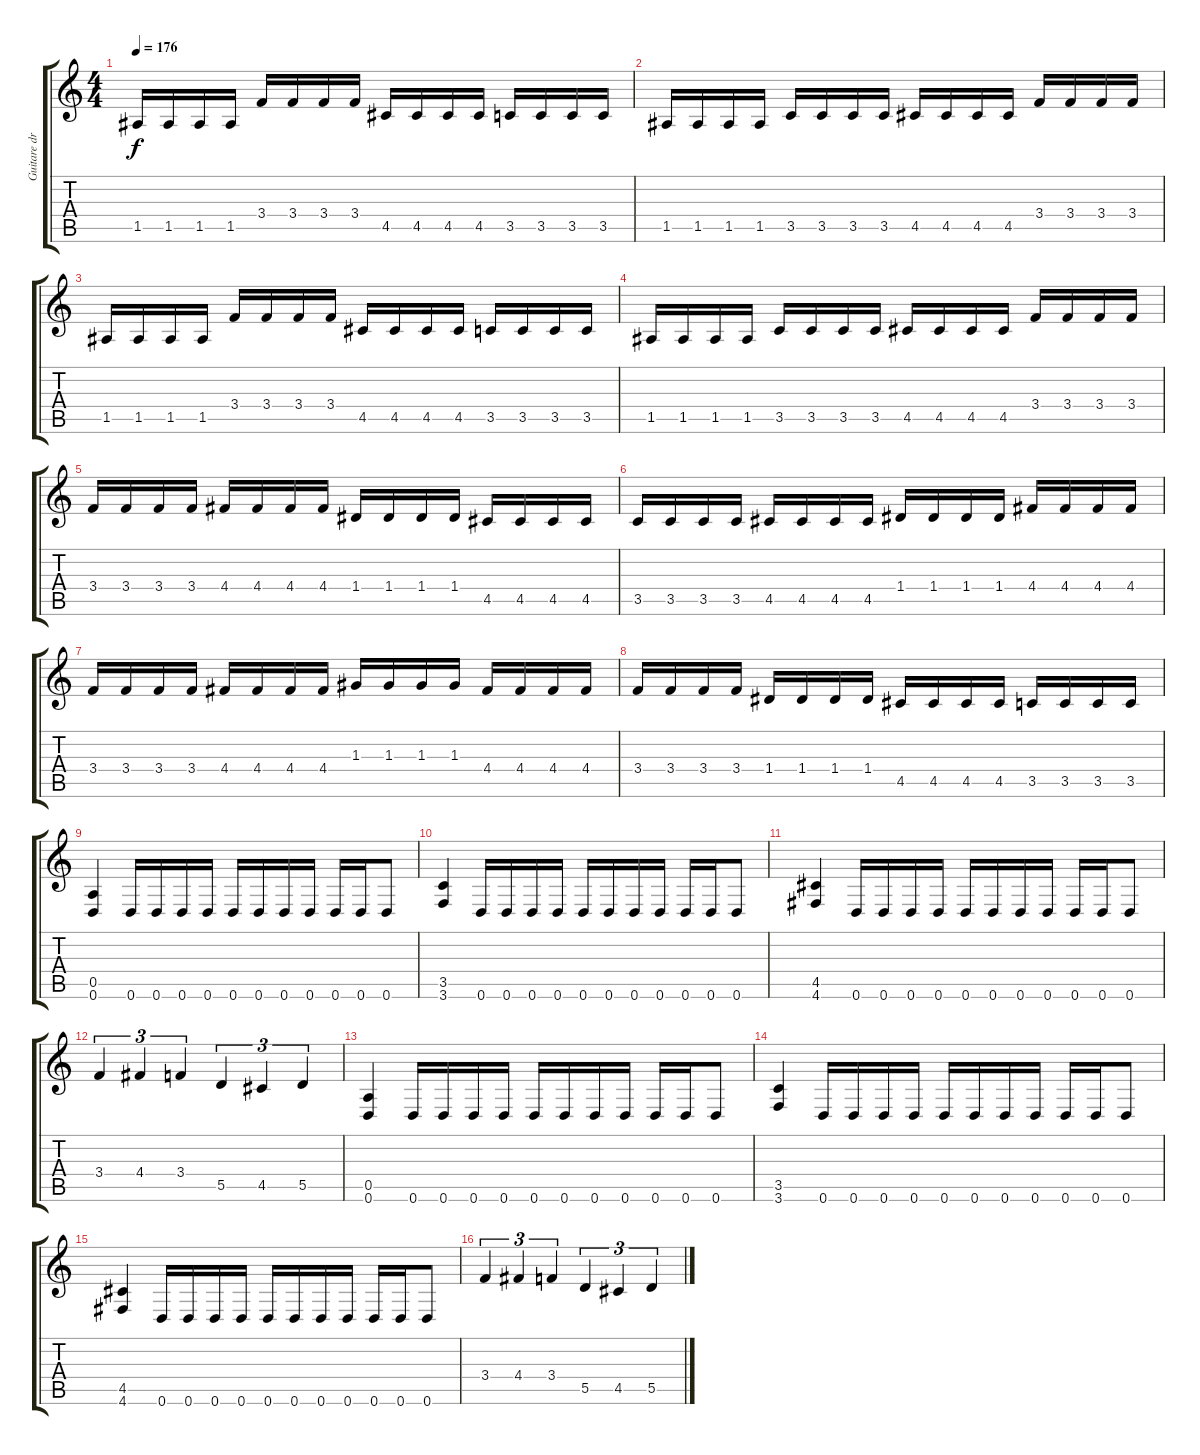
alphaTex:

\track ("Guitare droite" "Guitare dr") {instrument distortionguitar}
\staff {score tabs}
\tuning (E4 B3 G3 D3 A2 D2) {hide}
\ts (4 4)
\tempo 176
\clef g2
\ks c
1.5.16{dy f} 1.5.16 1.5.16 1.5.16 3.4.16 3.4.16 3.4.16 3.4.16 4.5.16 4.5.16 4.5.16 4.5.16 3.5.16 3.5.16 3.5.16 3.5.16 |
1.5.16 1.5.16 1.5.16 1.5.16 3.5.16 3.5.16 3.5.16 3.5.16 4.5.16 4.5.16 4.5.16 4.5.16 3.4.16 3.4.16 3.4.16 3.4.16 |
1.5.16 1.5.16 1.5.16 1.5.16 3.4.16 3.4.16 3.4.16 3.4.16 4.5.16 4.5.16 4.5.16 4.5.16 3.5.16 3.5.16 3.5.16 3.5.16 |
1.5.16 1.5.16 1.5.16 1.5.16 3.5.16 3.5.16 3.5.16 3.5.16 4.5.16 4.5.16 4.5.16 4.5.16 3.4.16 3.4.16 3.4.16 3.4.16 |
3.4.16 3.4.16 3.4.16 3.4.16 4.4.16 4.4.16 4.4.16 4.4.16 1.4.16 1.4.16 1.4.16 1.4.16 4.5.16 4.5.16 4.5.16 4.5.16 |
3.5.16 3.5.16 3.5.16 3.5.16 4.5.16 4.5.16 4.5.16 4.5.16 1.4.16 1.4.16 1.4.16 1.4.16 4.4.16 4.4.16 4.4.16 4.4.16 |
3.4.16 3.4.16 3.4.16 3.4.16 4.4.16 4.4.16 4.4.16 4.4.16 1.3.16 1.3.16 1.3.16 1.3.16 4.4.16 4.4.16 4.4.16 4.4.16 |
3.4.16 3.4.16 3.4.16 3.4.16 1.4.16 1.4.16 1.4.16 1.4.16 4.5.16 4.5.16 4.5.16 4.5.16 3.5.16 3.5.16 3.5.16 3.5.16 |
(0.5 0.6).4 0.6.16 0.6.16 0.6.16 0.6.16 0.6.16 0.6.16 0.6.16 0.6.16 0.6.16 0.6.16 0.6.8 |
(3.5 3.6).4 0.6.16 0.6.16 0.6.16 0.6.16 0.6.16 0.6.16 0.6.16 0.6.16 0.6.16 0.6.16 0.6.8 |
(4.5 4.6).4 0.6.16 0.6.16 0.6.16 0.6.16 0.6.16 0.6.16 0.6.16 0.6.16 0.6.16 0.6.16 0.6.8 |
3.4.4{tu (3 2)} 4.4.4{tu (3 2)} 3.4.4{tu (3 2)} 5.5.4{tu (3 2)} 4.5.4{tu (3 2)} 5.5.4{tu (3 2)} |
(0.5 0.6).4 0.6.16 0.6.16 0.6.16 0.6.16 0.6.16 0.6.16 0.6.16 0.6.16 0.6.16 0.6.16 0.6.8 |
(3.5 3.6).4 0.6.16 0.6.16 0.6.16 0.6.16 0.6.16 0.6.16 0.6.16 0.6.16 0.6.16 0.6.16 0.6.8 |
(4.5 4.6).4 0.6.16 0.6.16 0.6.16 0.6.16 0.6.16 0.6.16 0.6.16 0.6.16 0.6.16 0.6.16 0.6.8 |
3.4.4{tu (3 2)} 4.4.4{tu (3 2)} 3.4.4{tu (3 2)} 5.5.4{tu (3 2)} 4.5.4{tu (3 2)} 5.5.4{tu (3 2)}
